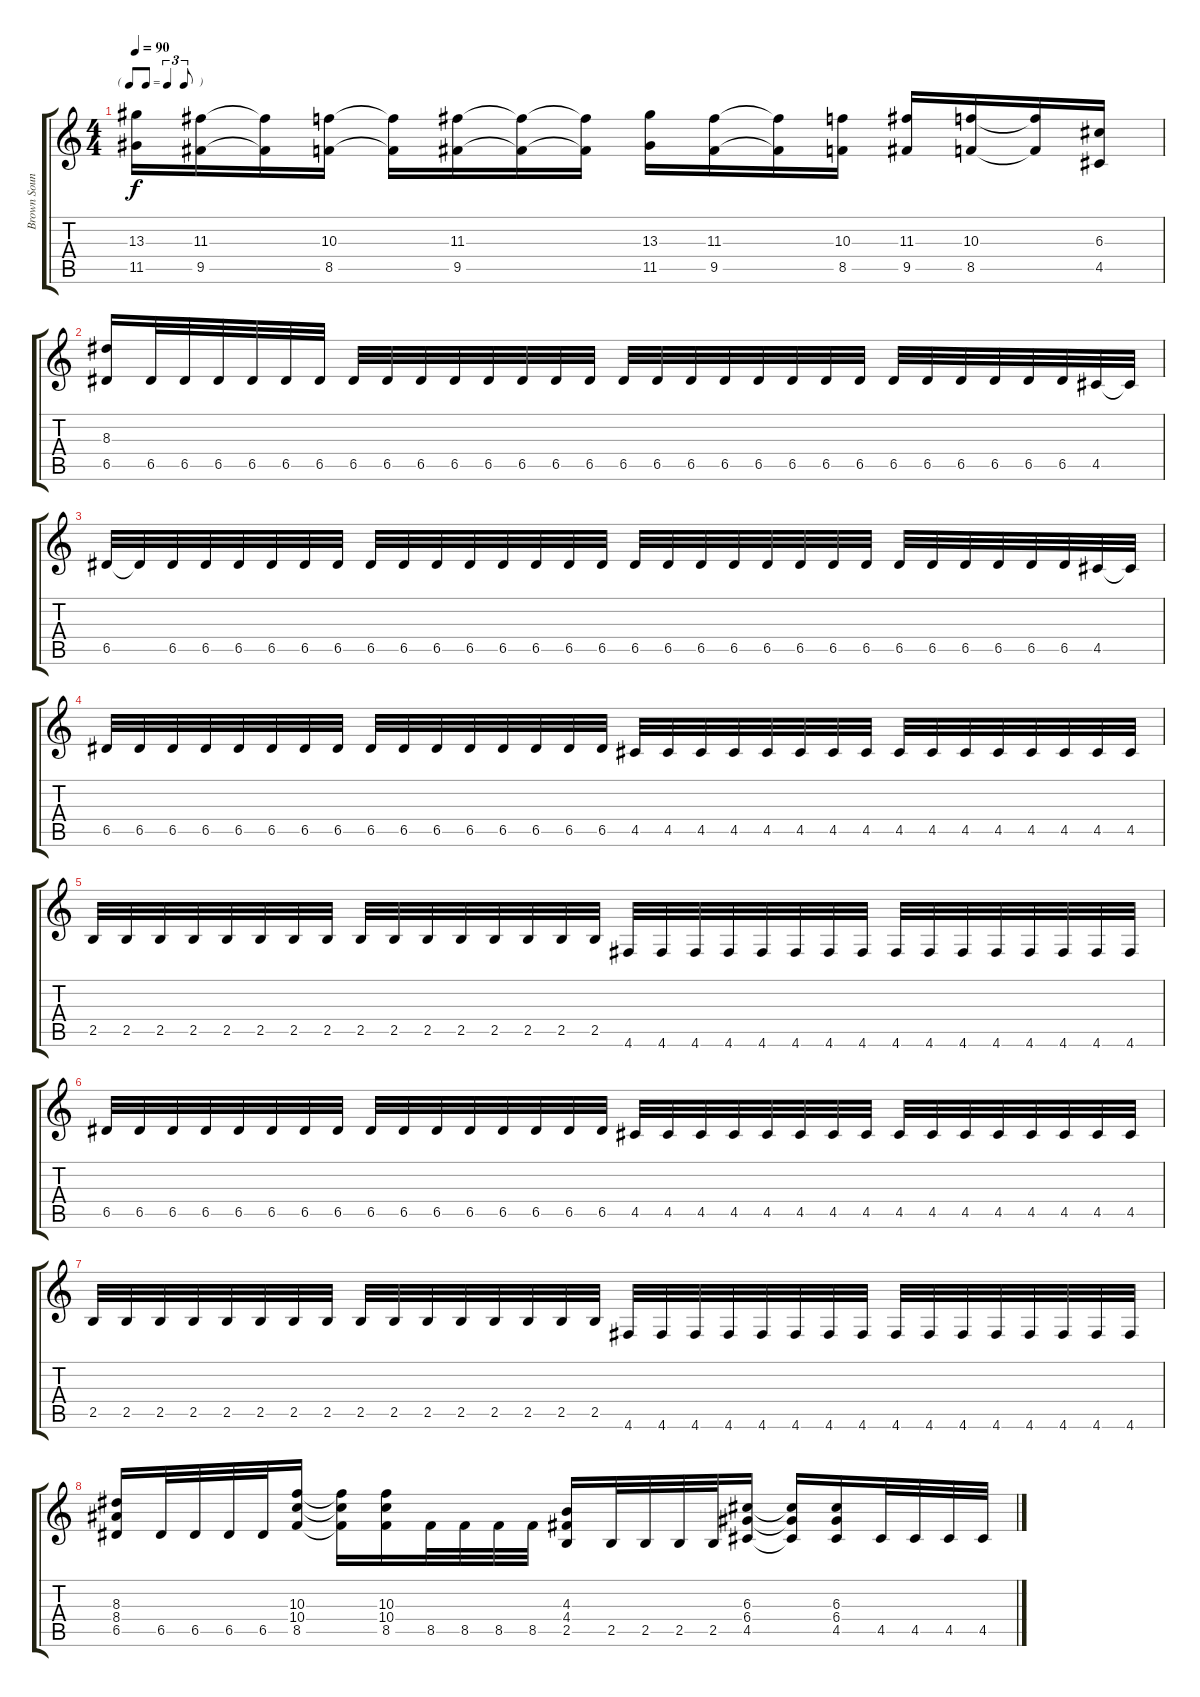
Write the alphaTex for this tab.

\track ("Brown Sound" "Brown Soun") {instrument distortionguitar}
\staff {score tabs}
\tuning (E4 B3 G3 D3 A2 D2) {hide}
\ts (4 4)
\tf triplet8th
\tempo 90
\clef g2
\ks c
(13.3 11.5).16{dy f} (11.3 9.5).16 (11.3{t} 9.5{t}).16 (10.3 8.5).16 (10.3{t} 8.5{t}).16 (11.3 9.5).16 (11.3{t} 9.5{t}).16 (11.3{t} 9.5{t}).16 (13.3 11.5).16 (11.3 9.5).16 (11.3{t} 9.5{t}).16 (10.3 8.5).16 (11.3 9.5).16 (10.3 8.5).16 (10.3{t} 8.5{t}).16 (6.3 4.5).16 |
(8.3 6.5).16 6.5.32{instrument electricguitarmuted} 6.5.32 6.5.32 6.5.32 6.5.32 6.5.32 6.5.32 6.5.32 6.5.32 6.5.32 6.5.32 6.5.32 6.5.32 6.5.32 6.5.32 6.5.32 6.5.32 6.5.32 6.5.32 6.5.32 6.5.32 6.5.32 6.5.32 6.5.32 6.5.32 6.5.32 6.5.32 6.5.32 4.5.32{instrument distortionguitar} 4.5{t}.32 |
6.5.32 6.5{t}.32 6.5.32{instrument electricguitarmuted} 6.5.32 6.5.32 6.5.32 6.5.32 6.5.32 6.5.32 6.5.32 6.5.32 6.5.32 6.5.32 6.5.32 6.5.32 6.5.32 6.5.32 6.5.32 6.5.32 6.5.32 6.5.32 6.5.32 6.5.32 6.5.32 6.5.32 6.5.32 6.5.32 6.5.32 6.5.32 6.5.32 4.5.32{instrument distortionguitar} 4.5{t}.32 |
6.5.32{instrument electricguitarmuted} 6.5.32 6.5.32 6.5.32 6.5.32 6.5.32 6.5.32 6.5.32 6.5.32 6.5.32 6.5.32 6.5.32 6.5.32 6.5.32 6.5.32 6.5.32 4.5.32 4.5.32 4.5.32 4.5.32 4.5.32 4.5.32 4.5.32 4.5.32 4.5.32 4.5.32 4.5.32 4.5.32 4.5.32 4.5.32 4.5.32 4.5.32 |
2.5.32 2.5.32 2.5.32 2.5.32 2.5.32 2.5.32 2.5.32 2.5.32 2.5.32 2.5.32 2.5.32 2.5.32 2.5.32 2.5.32 2.5.32 2.5.32 4.6.32 4.6.32 4.6.32 4.6.32 4.6.32 4.6.32 4.6.32 4.6.32 4.6.32 4.6.32 4.6.32 4.6.32 4.6.32 4.6.32 4.6.32 4.6.32 |
6.5.32 6.5.32 6.5.32 6.5.32 6.5.32 6.5.32 6.5.32 6.5.32 6.5.32 6.5.32 6.5.32 6.5.32 6.5.32 6.5.32 6.5.32 6.5.32 4.5.32 4.5.32 4.5.32 4.5.32 4.5.32 4.5.32 4.5.32 4.5.32 4.5.32 4.5.32 4.5.32 4.5.32 4.5.32 4.5.32 4.5.32 4.5.32 |
2.5.32 2.5.32 2.5.32 2.5.32 2.5.32 2.5.32 2.5.32 2.5.32 2.5.32 2.5.32 2.5.32 2.5.32 2.5.32 2.5.32 2.5.32 2.5.32 4.6.32 4.6.32 4.6.32 4.6.32 4.6.32 4.6.32 4.6.32 4.6.32 4.6.32 4.6.32 4.6.32 4.6.32 4.6.32 4.6.32 4.6.32 4.6.32 |
(8.3 8.4 6.5).16{instrument distortionguitar} 6.5.32{instrument electricguitarmuted} 6.5.32 6.5.32 6.5.32 (10.3 10.4 8.5).16{instrument distortionguitar} (10.3{t} 10.4{t} 8.5{t}).16 (10.3 10.4 8.5).16 8.5.32{instrument electricguitarmuted} 8.5.32 8.5.32 8.5.32 (4.3 4.4 2.5).16{instrument distortionguitar} 2.5.32{instrument electricguitarmuted} 2.5.32 2.5.32 2.5.32 (6.3 6.4 4.5).16{instrument distortionguitar} (6.3{t} 6.4{t} 4.5{t}).16 (6.3 6.4 4.5).16 4.5.32{instrument electricguitarmuted} 4.5.32 4.5.32 4.5.32
